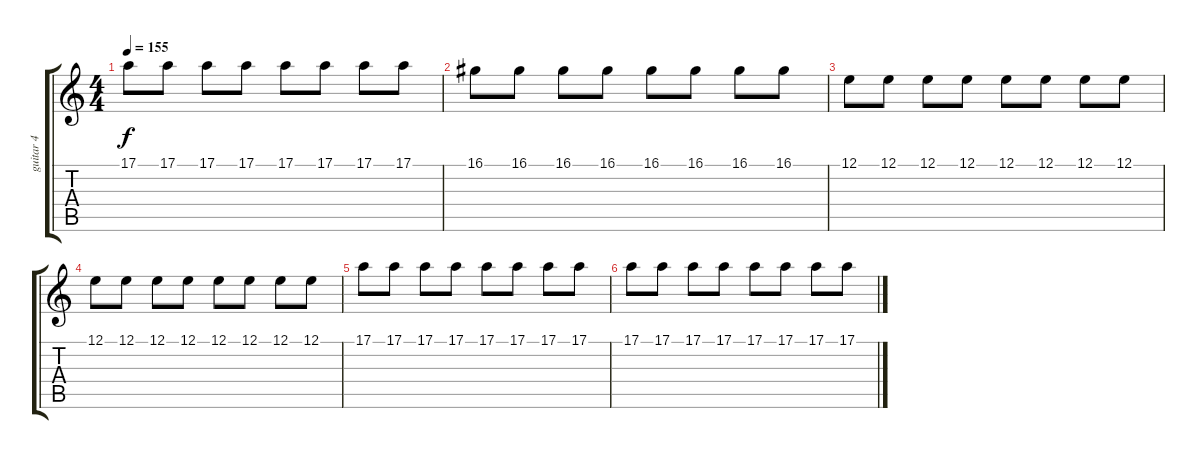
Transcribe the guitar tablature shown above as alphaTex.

\track ("guitar 4" "guitar 4") {instrument fx4atmosphere}
\staff {score tabs}
\tuning (E4 B3 G3 D3 A2 E2) {hide}
\ts (4 4)
\tempo 155
\clef g2
\ks c
17.1.8{dy f} 17.1.8 17.1.8 17.1.8 17.1.8 17.1.8 17.1.8 17.1.8 |
16.1.8 16.1.8 16.1.8 16.1.8 16.1.8 16.1.8 16.1.8 16.1.8 |
12.1.8 12.1.8 12.1.8 12.1.8 12.1.8 12.1.8 12.1.8 12.1.8 |
12.1.8 12.1.8 12.1.8 12.1.8 12.1.8 12.1.8 12.1.8 12.1.8 |
17.1.8{volume 0} 17.1.8 17.1.8 17.1.8 17.1.8 17.1.8 17.1.8 17.1.8 |
17.1.8 17.1.8 17.1.8 17.1.8 17.1.8 17.1.8 17.1.8 17.1.8
